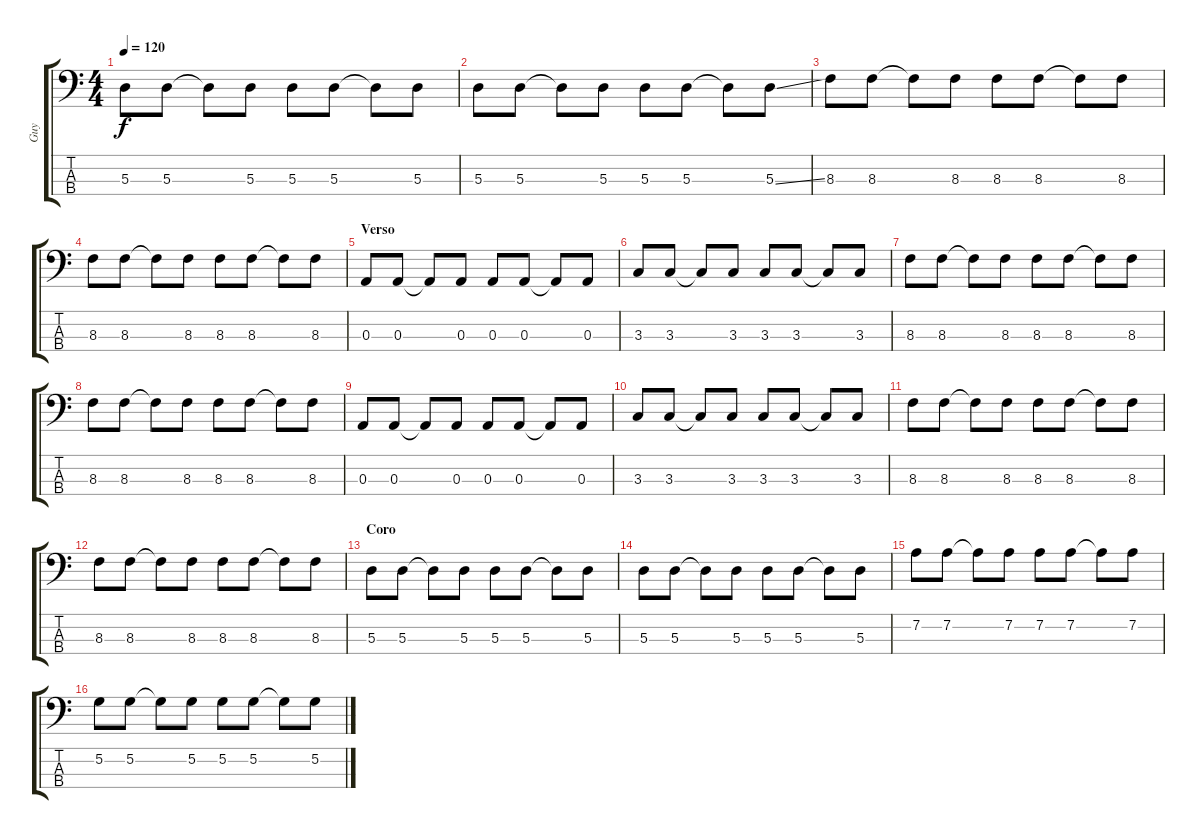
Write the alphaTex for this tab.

\track ("Guy " "Guy ") {instrument electricbassfinger}
\staff {score tabs}
\tuning (G2 D2 A1 E1) {hide}
\ts (4 4)
\tempo 120
\clef f4
\ks c
5.3.8{dy f} 5.3.8 5.3{t}.8 5.3.8 5.3.8 5.3.8 5.3{t}.8 5.3.8 |
5.3.8 5.3.8 5.3{t}.8 5.3.8 5.3.8 5.3.8 5.3{t}.8 5.3{ss}.8 |
8.3.8 8.3.8 8.3{t}.8 8.3.8 8.3.8 8.3.8 8.3{t}.8 8.3.8 |
8.3.8 8.3.8 8.3{t}.8 8.3.8 8.3.8 8.3.8 8.3{t}.8 8.3.8 |
\section ("" "Verso")
0.3.8 0.3.8 0.3{t}.8 0.3.8 0.3.8 0.3.8 0.3{t}.8 0.3.8 |
3.3.8 3.3.8 3.3{t}.8 3.3.8 3.3.8 3.3.8 3.3{t}.8 3.3.8 |
8.3.8 8.3.8 8.3{t}.8 8.3.8 8.3.8 8.3.8 8.3{t}.8 8.3.8 |
8.3.8 8.3.8 8.3{t}.8 8.3.8 8.3.8 8.3.8 8.3{t}.8 8.3.8 |
0.3.8 0.3.8 0.3{t}.8 0.3.8 0.3.8 0.3.8 0.3{t}.8 0.3.8 |
3.3.8 3.3.8 3.3{t}.8 3.3.8 3.3.8 3.3.8 3.3{t}.8 3.3.8 |
8.3.8 8.3.8 8.3{t}.8 8.3.8 8.3.8 8.3.8 8.3{t}.8 8.3.8 |
8.3.8 8.3.8 8.3{t}.8 8.3.8 8.3.8 8.3.8 8.3{t}.8 8.3.8 |
\section ("" "Coro")
5.3.8 5.3.8 5.3{t}.8 5.3.8 5.3.8 5.3.8 5.3{t}.8 5.3.8 |
5.3.8 5.3.8 5.3{t}.8 5.3.8 5.3.8 5.3.8 5.3{t}.8 5.3.8 |
7.2.8 7.2.8 7.2{t}.8 7.2.8 7.2.8 7.2.8 7.2{t}.8 7.2.8 |
5.2.8 5.2.8 5.2{t}.8 5.2.8 5.2.8 5.2.8 5.2{t}.8 5.2.8
